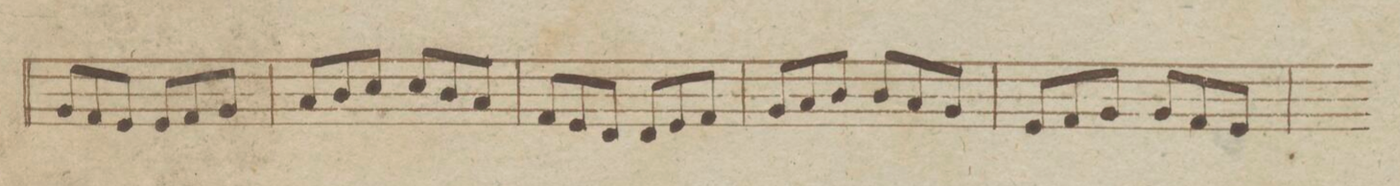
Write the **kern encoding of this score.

**kern	**dynam
*I"Fagotto Secondo.	*
*clefF4	*
*k[b-e-]	*
*met(c)	*
*M6/8	*
8BB-/L	.
8AA/	.
8GG/J	.
8GG/L	.
8AA/	.
8BB-/J	.
=56	=56
8C/L	.
8D/	.
8E-/J	.
8E-/L	.
8D/	.
8C/J	.
=57	=57
8AA/L	.
8GG/	.
8FF/J	.
8FF/L	.
8GG/	.
8AA/J	.
=58	=58
8BB-/L	.
8C/	.
8D/J	.
8D/L	.
8C/	.
8BB-/J	.
=59	=59
8GG/L	.
8AA/	.
8BB-/J	.
8BB-/L	.
8AA/	.
8GG/J	.
=60	=60
*-	*-
